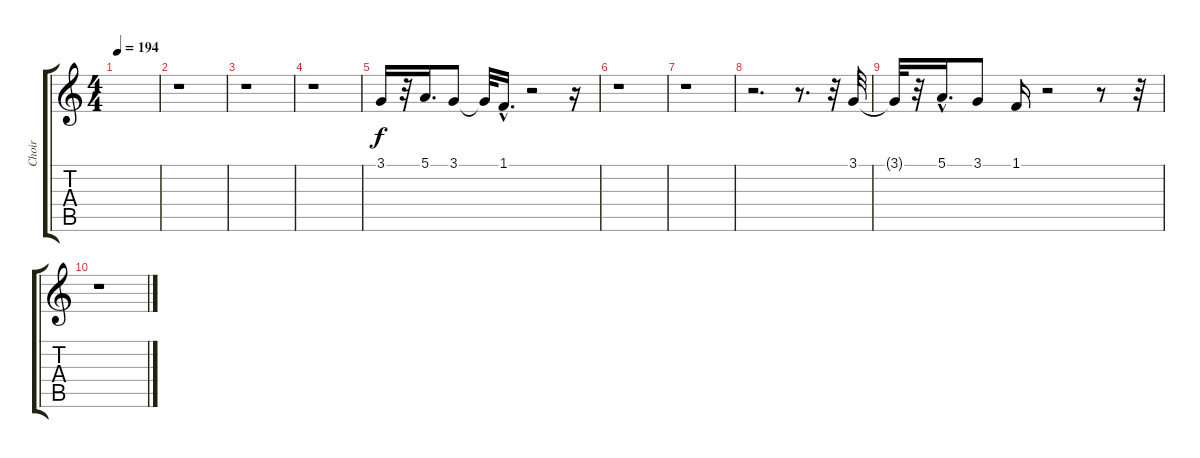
\track ("Choir" "Choir") {instrument harmonica}
\staff {score tabs}
\tuning (E4 B3 G3 D3 A2 E2) {hide}
\ts (4 4)
\tempo 194
\clef g2
\ks c
|
r.1 |
r.1 |
r.1 |
3.1.16 r.32 5.1.16{d} 3.1.8 3.1{t}.32 1.1{hac}.16{d} r.2 r.16 |
r.1 |
r.1 |
r.2{d} r.8{d} r.32 3.1.32 |
3.1{t}.32 r.32 5.1{hac}.16{d} 3.1.8 1.1.16 r.2 r.8 r.32 |
r.1
